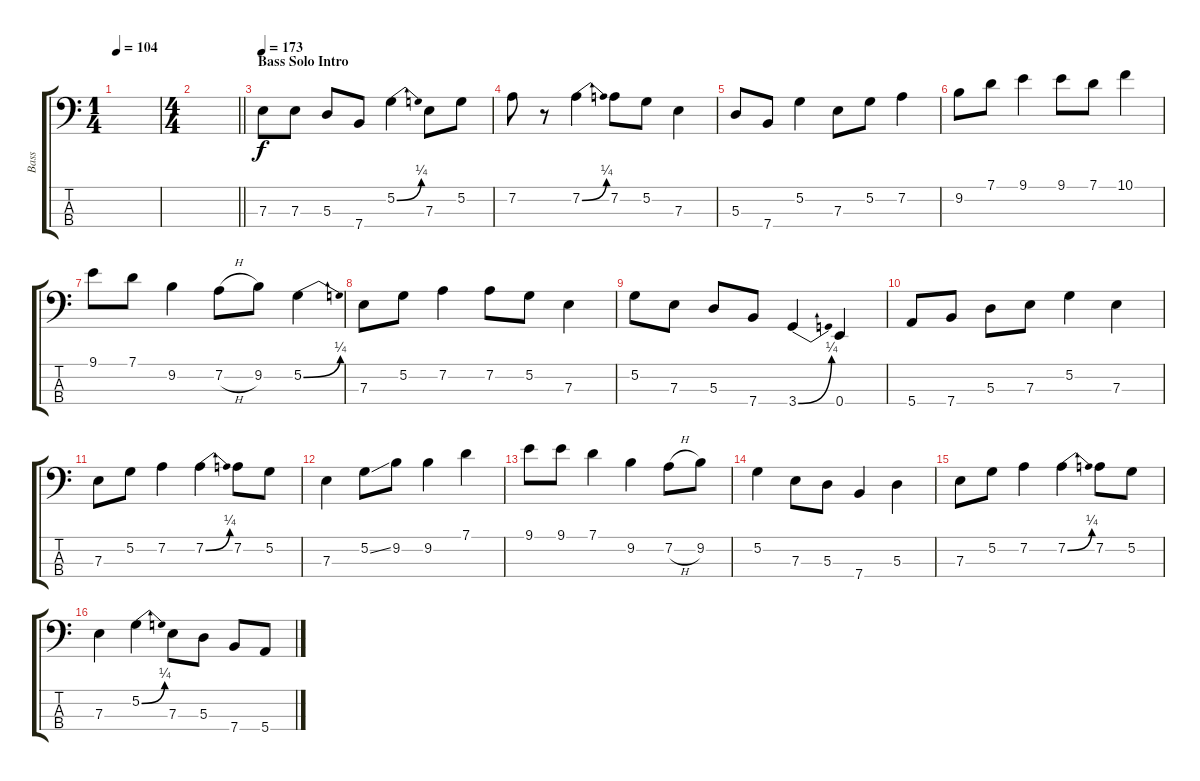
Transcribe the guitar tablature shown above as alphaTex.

\track ("Bass" "Bass") {instrument electricbassfinger}
\staff {score tabs}
\tuning (G2 D2 A1 E1) {hide}
\ts (1 4)
\tempo 104
\clef f4
\ks c
|
\ts (4 4)
\barLineRight lightlight
|
\section ("" "Bass Solo Intro")
\tempo 173
7.3.8 7.3.8 5.3.8 7.4.8 5.2{be (bend 0 0 60 1)}.4 7.3.8 5.2.8 |
7.2.8 r.8 7.2{be (bend 0 0 60 1)}.4 7.2.8 5.2.8 7.3.4 |
5.3.8 7.4.8 5.2.4 7.3.8 5.2.8 7.2.4 |
9.2.8 7.1.8 9.1.4 9.1.8 7.1.8 10.1.4 |
9.1.8 7.1.8 9.2.4 7.2{h}.8 9.2.8 5.2{be (bend 0 0 60 1)}.4 |
7.3.8 5.2.8 7.2.4 7.2.8 5.2.8 7.3.4 |
5.2.8 7.3.8 5.3.8 7.4.8 3.4{be (bend 0 0 60 1)}.4 0.4.4 |
5.4.8 7.4.8 5.3.8 7.3.8 5.2.4 7.3.4 |
7.3.8 5.2.8 7.2.4 7.2{be (bend 0 0 60 1)}.4 7.2.8 5.2.8 |
7.3.4 5.2{ss}.8 9.2.8 9.2.4 7.1.4 |
9.1.8 9.1.8 7.1.4 9.2.4 7.2{h}.8 9.2.8 |
5.2.4 7.3.8 5.3.8 7.4.4 5.3.4 |
7.3.8 5.2.8 7.2.4 7.2{be (bend 0 0 60 1)}.4 7.2.8 5.2.8 |
7.3.4 5.2{be (bend 0 0 60 1)}.4 7.3.8 5.3.8 7.4.8 5.4.8
